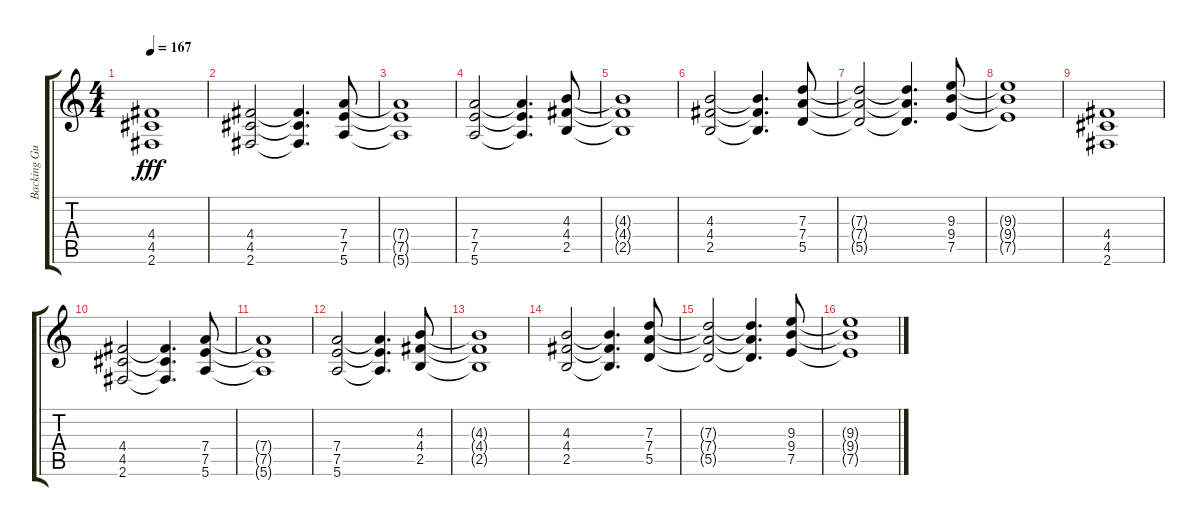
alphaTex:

\track ("Backing Guitar" "Backing Gu") {instrument overdrivenguitar}
\staff {score tabs}
\tuning (E4 B3 G3 D3 A2 E2) {hide}
\ts (4 4)
\tempo 167
\clef g2
\ks c
(4.4 4.5 2.6).1{dy fff} |
(4.4 4.5 2.6).2 (4.4{t} 4.5{t} 2.6{t}).4{d} (7.4 7.5 5.6).8 |
(7.4{t} 7.5{t} 5.6{t}).1 |
(7.4 7.5 5.6).2 (7.4{t} 7.5{t} 5.6{t}).4{d} (4.3 4.4 2.5).8 |
(4.3{t} 4.4{t} 2.5{t}).1 |
(4.3 4.4 2.5).2 (4.3{t} 4.4{t} 2.5{t}).4{d} (7.3 7.4 5.5).8 |
(7.3{t} 7.4{t} 5.5{t}).2 (7.3{t} 7.4{t} 5.5{t}).4{d} (9.3 9.4 7.5).8 |
(9.3{t} 9.4{t} 7.5{t}).1 |
(4.4 4.5 2.6).1 |
(4.4 4.5 2.6).2 (4.4{t} 4.5{t} 2.6{t}).4{d} (7.4 7.5 5.6).8 |
(7.4{t} 7.5{t} 5.6{t}).1 |
(7.4 7.5 5.6).2 (7.4{t} 7.5{t} 5.6{t}).4{d} (4.3 4.4 2.5).8 |
(4.3{t} 4.4{t} 2.5{t}).1 |
(4.3 4.4 2.5).2 (4.3{t} 4.4{t} 2.5{t}).4{d} (7.3 7.4 5.5).8 |
(7.3{t} 7.4{t} 5.5{t}).2 (7.3{t} 7.4{t} 5.5{t}).4{d} (9.3 9.4 7.5).8 |
(9.3{t} 9.4{t} 7.5{t}).1
